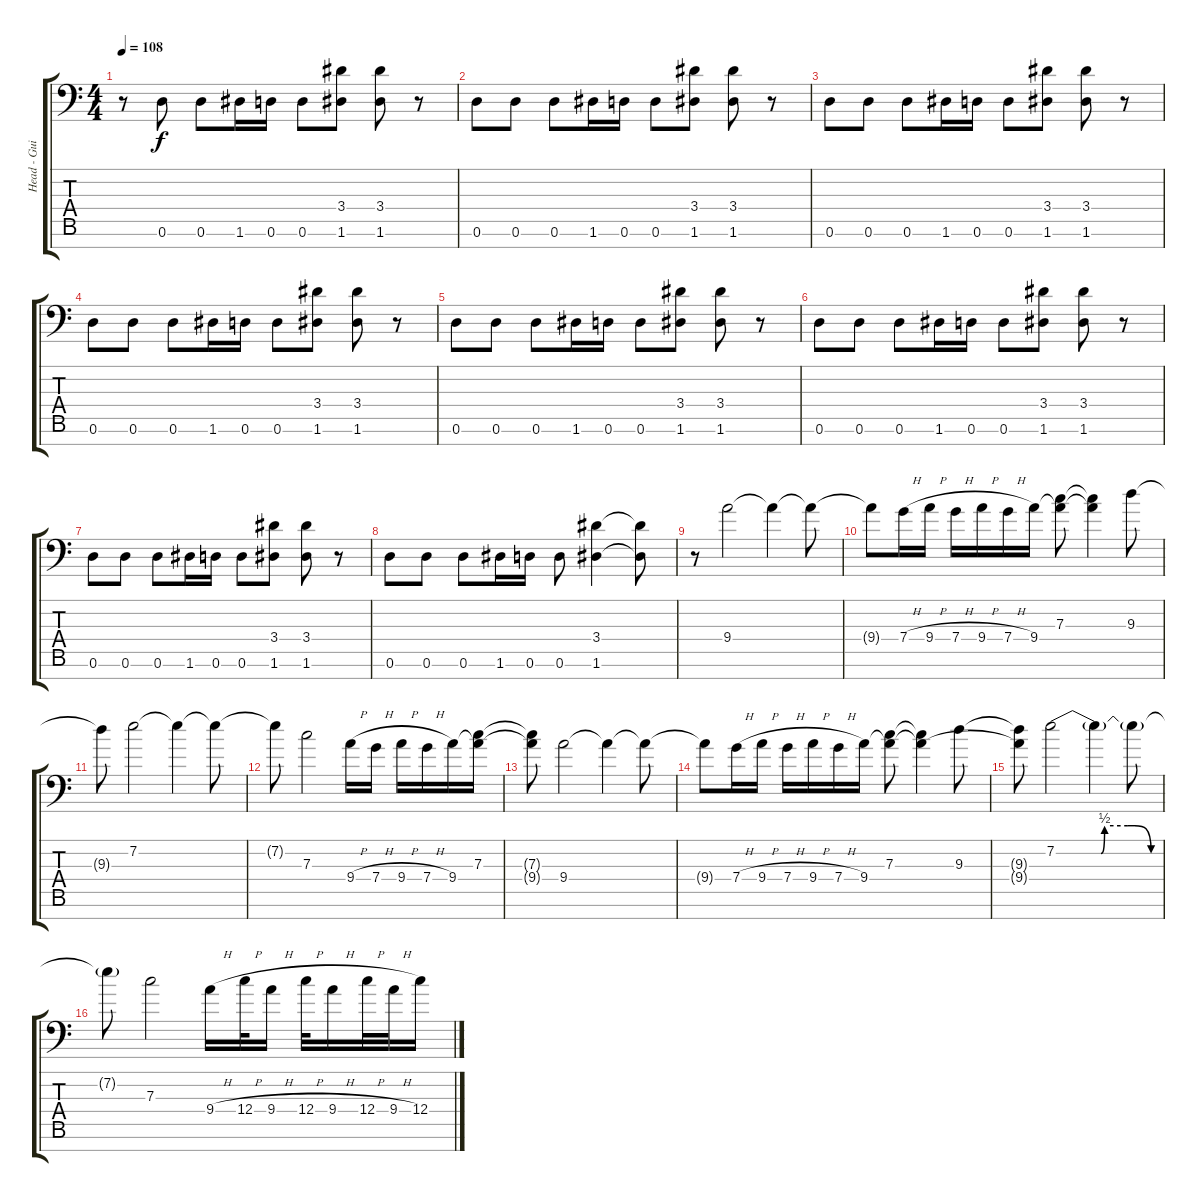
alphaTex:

\track ("Head - Guitar" "Head - Gui") {instrument overdrivenguitar}
\staff {score tabs}
\tuning (D4 A3 F3 C3 G2 D2 A1) {hide}
\ts (4 4)
\tempo 108
\clef f4
\ks c
r.8{dy f volume 6} 0.6.8 0.6.8 1.6.16 0.6.16 0.6.8 (3.4 1.6).8 (3.4 1.6).8 r.8 |
0.6.8{volume 8} 0.6.8 0.6.8 1.6.16 0.6.16 0.6.8 (3.4 1.6).8 (3.4 1.6).8 r.8 |
0.6.8{volume 10} 0.6.8 0.6.8 1.6.16 0.6.16 0.6.8 (3.4 1.6).8 (3.4 1.6).8 r.8 |
0.6.8{volume 10} 0.6.8 0.6.8 1.6.16 0.6.16 0.6.8 (3.4 1.6).8 (3.4 1.6).8 r.8 |
0.6.8{volume 11} 0.6.8 0.6.8 1.6.16 0.6.16 0.6.8 (3.4 1.6).8 (3.4 1.6).8 r.8 |
0.6.8{volume 12} 0.6.8 0.6.8 1.6.16 0.6.16 0.6.8 (3.4 1.6).8 (3.4 1.6).8 r.8 |
0.6.8{volume 13} 0.6.8 0.6.8 1.6.16 0.6.16 0.6.8 (3.4 1.6).8 (3.4 1.6).8 r.8 |
0.6.8 0.6.8 0.6.8 1.6.16 0.6.16 0.6.8 (3.4 1.6).4 (3.4{t} 1.6{t}).8 |
r.8{balance 2} 9.4.2 9.4{t}.4 9.4{t}.8 |
9.4{t}.8 7.4{h}.16 9.4{h}.16 7.4{h}.16 9.4{h}.16 7.4{h}.16 9.4.16 (7.3 9.4{t}).8 (7.3{t} 9.4{t}).4 9.3.8 |
9.3{t}.8 7.2.2 7.2{t}.4 7.2{t}.8 |
7.2{t}.8 7.3.2 9.4{h}.16 7.4{h}.16 9.4{h}.16 7.4{h}.16 9.4.16 (7.3 9.4{t}).16 |
(7.3{t} 9.4{t}).8 9.4.2 9.4{t}.4 9.4{t}.8 |
9.4{t}.8 7.4{h}.16 9.4{h}.16 7.4{h}.16 9.4{h}.16 7.4{h}.16 9.4.16 (7.3 9.4{t}).8 (7.3{t} 9.4{t}).4 9.3.8 |
(9.3{t} 9.4{t}).8 7.2{be (custom 0 0 25 0 27 2 32 2 40 2 44 2 53 0 60 0)}.2 7.2{t}.4 7.2{t}.8 |
7.2{t}.8 7.3.2 9.4{h}.16 12.4{h}.32 9.4{h}.16 12.4{h}.32 9.4{h}.16 12.4{h}.32 9.4{h}.32 12.4.16
